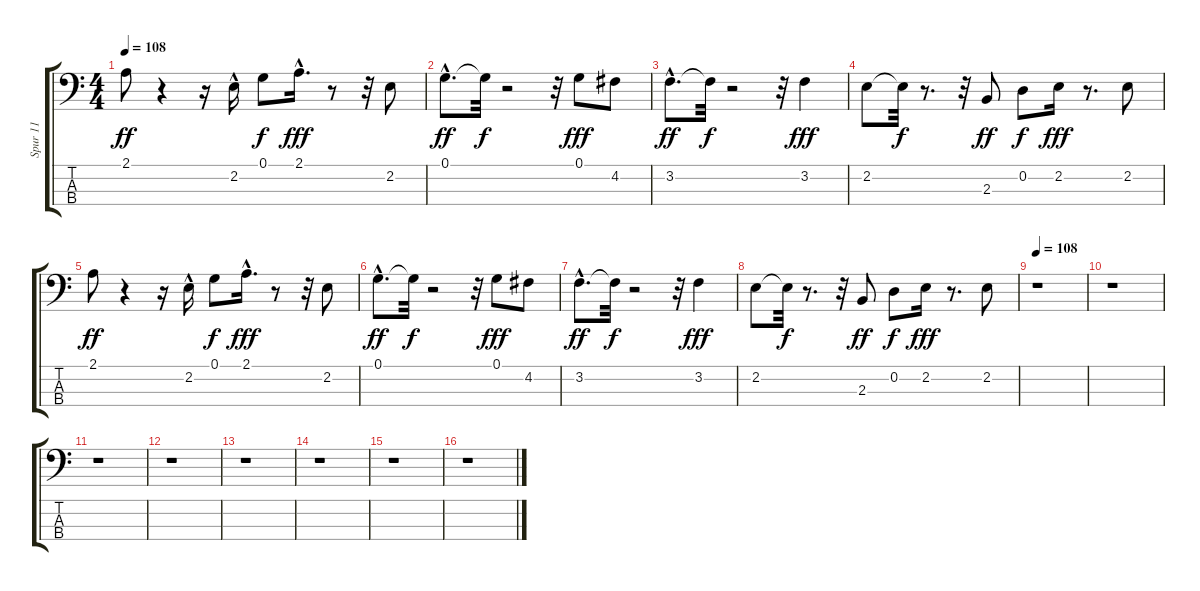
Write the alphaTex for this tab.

\track ("Spur 11" "Spur 11") {instrument synthbass2}
\staff {score tabs}
\tuning (G2 D2 A1 E1) {hide}
\ts (4 4)
\tempo 108
\clef f4
\ks c
2.1.8{dy ff instrument synthbass2} r.4 r.16 2.2{hac}.16 0.1.8{dy f} 2.1{hac}.16{d dy fff} r.8 r.32 2.2.8 |
0.1{hac}.8{d dy ff instrument synthbass2} 0.1{t}.32{dy f} r.2 r.32 0.1.8{dy fff} 4.2.8 |
3.2{hac}.8{d dy ff instrument synthbass2} 3.2{t}.32{dy f} r.2 r.32 3.2.4{dy fff} |
2.2.8{instrument synthbass2} 2.2{t}.32{dy f} r.8{d} r.32 2.3.8{dy ff} 0.2.8{dy f} 2.2.16{dy fff} r.8{d} 2.2.8 |
2.1.8{dy ff instrument synthbass2} r.4 r.16 2.2{hac}.16 0.1.8{dy f} 2.1{hac}.16{d dy fff} r.8 r.32 2.2.8 |
0.1{hac}.8{d dy ff instrument synthbass2} 0.1{t}.32{dy f} r.2 r.32 0.1.8{dy fff} 4.2.8 |
3.2{hac}.8{d dy ff instrument synthbass2} 3.2{t}.32{dy f} r.2 r.32 3.2.4{dy fff} |
2.2.8{instrument synthbass2} 2.2{t}.32{dy f} r.8{d} r.32 2.3.8{dy ff} 0.2.8{dy f} 2.2.16{dy fff} r.8{d} 2.2.8 |
\tempo 108
r.1 |
r.1 |
r.1 |
r.1 |
r.1 |
r.1 |
r.1 |
r.1
